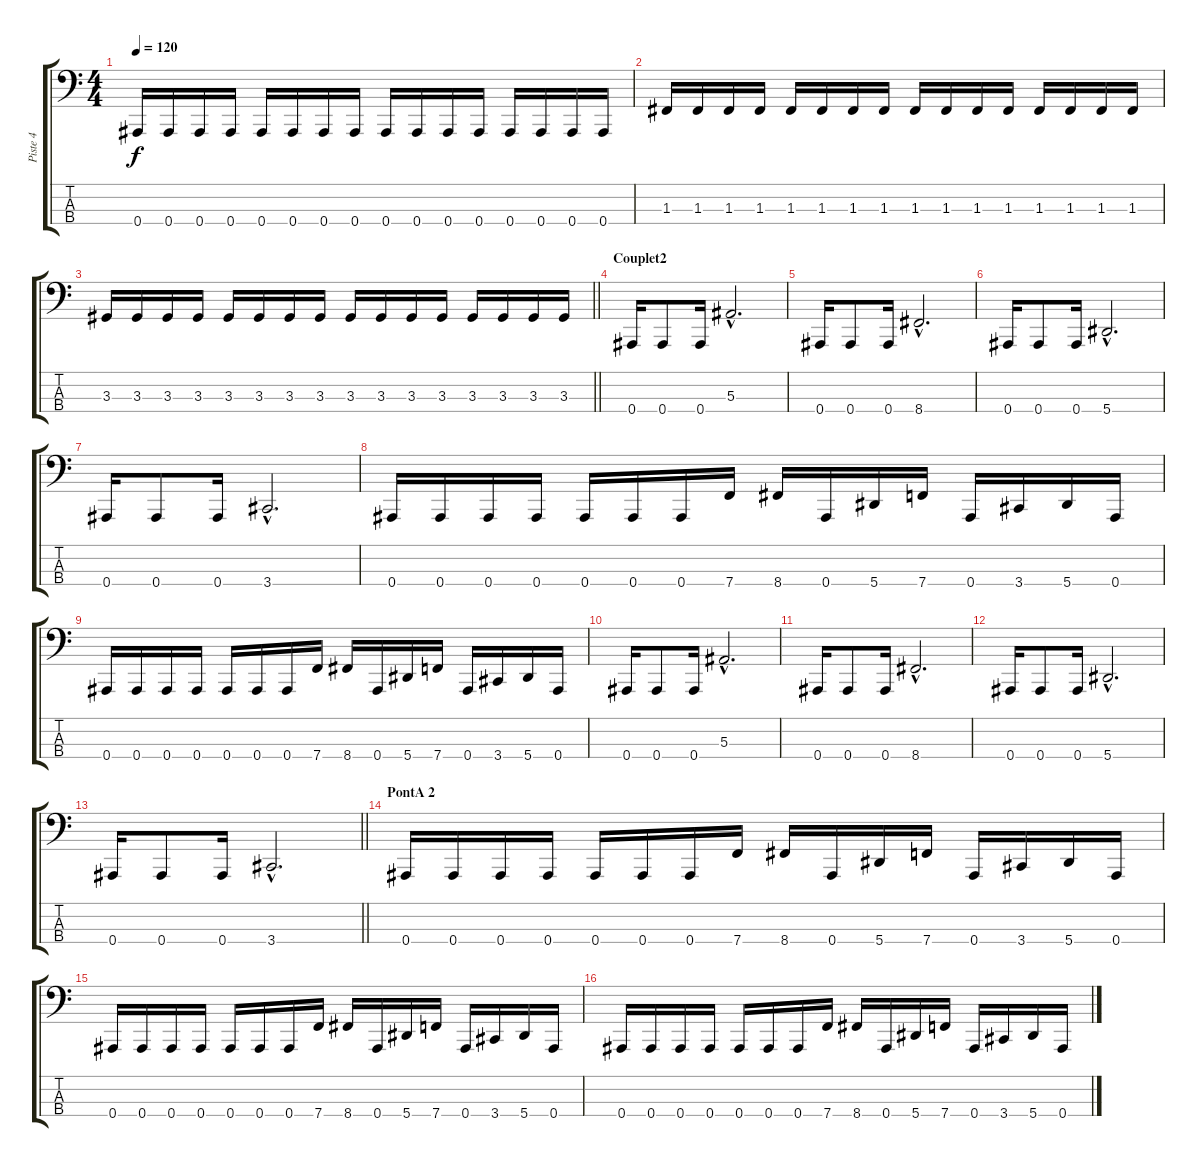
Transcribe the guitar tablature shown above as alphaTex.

\track ("Piste 4" "Piste 4") {instrument electricbasspick}
\staff {score tabs}
\tuning (Eb2 Bb1 F1 Bb0) {hide}
\ts (4 4)
\tempo 120
\clef f4
\ks c
0.4.16{dy f} 0.4.16 0.4.16 0.4.16 0.4.16 0.4.16 0.4.16 0.4.16 0.4.16 0.4.16 0.4.16 0.4.16 0.4.16 0.4.16 0.4.16 0.4.16 |
1.3.16 1.3.16 1.3.16 1.3.16 1.3.16 1.3.16 1.3.16 1.3.16 1.3.16 1.3.16 1.3.16 1.3.16 1.3.16 1.3.16 1.3.16 1.3.16 |
\barLineRight lightlight
3.3.16 3.3.16 3.3.16 3.3.16 3.3.16 3.3.16 3.3.16 3.3.16 3.3.16 3.3.16 3.3.16 3.3.16 3.3.16 3.3.16 3.3.16 3.3.16 |
\section ("" "Couplet2")
0.4.16 0.4.8 0.4.16 5.3{hac}.2{d} |
0.4.16 0.4.8 0.4.16 8.4{hac}.2{d} |
0.4.16 0.4.8 0.4.16 5.4{hac}.2{d} |
0.4.16 0.4.8 0.4.16 3.4{hac}.2{d} |
0.4.16 0.4.16 0.4.16 0.4.16 0.4.16 0.4.16 0.4.16 7.4.16 8.4.16 0.4.16 5.4.16 7.4.16 0.4.16 3.4.16 5.4.16 0.4.16 |
0.4.16 0.4.16 0.4.16 0.4.16 0.4.16 0.4.16 0.4.16 7.4.16 8.4.16 0.4.16 5.4.16 7.4.16 0.4.16 3.4.16 5.4.16 0.4.16 |
0.4.16 0.4.8 0.4.16 5.3{hac}.2{d} |
0.4.16 0.4.8 0.4.16 8.4{hac}.2{d} |
0.4.16 0.4.8 0.4.16 5.4{hac}.2{d} |
\barLineRight lightlight
0.4.16 0.4.8 0.4.16 3.4{hac}.2{d} |
\section ("" "PontA 2")
0.4.16 0.4.16 0.4.16 0.4.16 0.4.16 0.4.16 0.4.16 7.4.16 8.4.16 0.4.16 5.4.16 7.4.16 0.4.16 3.4.16 5.4.16 0.4.16 |
0.4.16 0.4.16 0.4.16 0.4.16 0.4.16 0.4.16 0.4.16 7.4.16 8.4.16 0.4.16 5.4.16 7.4.16 0.4.16 3.4.16 5.4.16 0.4.16 |
0.4.16 0.4.16 0.4.16 0.4.16 0.4.16 0.4.16 0.4.16 7.4.16 8.4.16 0.4.16 5.4.16 7.4.16 0.4.16 3.4.16 5.4.16 0.4.16
